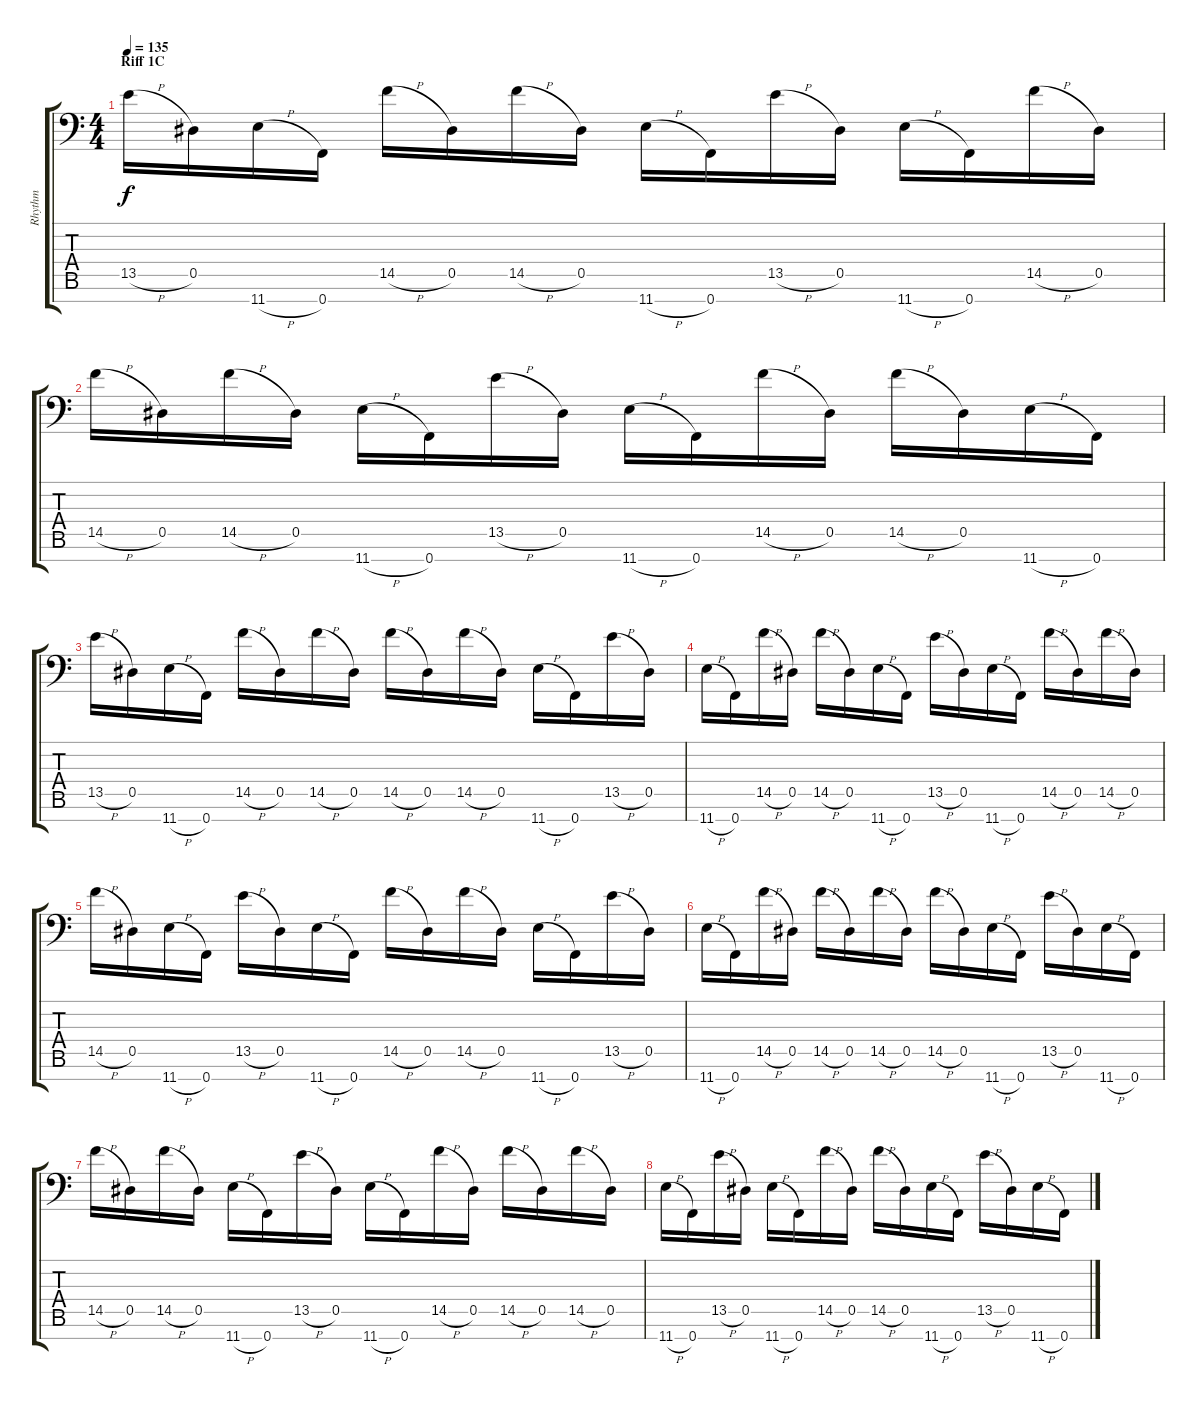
\track ("Rhythm" "Rhythm") {instrument distortionguitar}
\staff {score tabs}
\tuning (Bb3 F3 Db3 Ab2 Eb2 Bb1 F1) {hide}
\ts (4 4)
\section ("" "Riff 1C")
\tempo 135
\clef f4
\ks c
13.5{h}.16{dy f volume 12 balance 8 instrument distortionguitar} 0.5.16 11.7{h}.16 0.7.16 14.5{h}.16 0.5.16 14.5{h}.16 0.5.16 11.7{h}.16 0.7.16 13.5{h}.16 0.5.16 11.7{h}.16 0.7.16 14.5{h}.16 0.5.16 |
14.5{h}.16 0.5.16 14.5{h}.16 0.5.16 11.7{h}.16 0.7.16 13.5{h}.16 0.5.16 11.7{h}.16 0.7.16 14.5{h}.16 0.5.16 14.5{h}.16 0.5.16 11.7{h}.16 0.7.16 |
13.5{h}.16 0.5.16 11.7{h}.16 0.7.16 14.5{h}.16 0.5.16 14.5{h}.16 0.5.16 14.5{h}.16 0.5.16 14.5{h}.16 0.5.16 11.7{h}.16 0.7.16 13.5{h}.16 0.5.16 |
11.7{h}.16 0.7.16 14.5{h}.16 0.5.16 14.5{h}.16 0.5.16 11.7{h}.16 0.7.16 13.5{h}.16 0.5.16 11.7{h}.16 0.7.16 14.5{h}.16 0.5.16 14.5{h}.16 0.5.16 |
14.5{h}.16 0.5.16 11.7{h}.16 0.7.16 13.5{h}.16 0.5.16 11.7{h}.16 0.7.16 14.5{h}.16 0.5.16 14.5{h}.16 0.5.16 11.7{h}.16 0.7.16 13.5{h}.16 0.5.16 |
11.7{h}.16 0.7.16 14.5{h}.16 0.5.16 14.5{h}.16 0.5.16 14.5{h}.16 0.5.16 14.5{h}.16 0.5.16 11.7{h}.16 0.7.16 13.5{h}.16 0.5.16 11.7{h}.16 0.7.16 |
14.5{h}.16 0.5.16 14.5{h}.16 0.5.16 11.7{h}.16 0.7.16 13.5{h}.16 0.5.16 11.7{h}.16 0.7.16 14.5{h}.16 0.5.16 14.5{h}.16 0.5.16 14.5{h}.16 0.5.16 |
11.7{h}.16 0.7.16 13.5{h}.16 0.5.16 11.7{h}.16 0.7.16 14.5{h}.16 0.5.16 14.5{h}.16 0.5.16 11.7{h}.16 0.7.16 13.5{h}.16 0.5.16 11.7{h}.16 0.7.16
